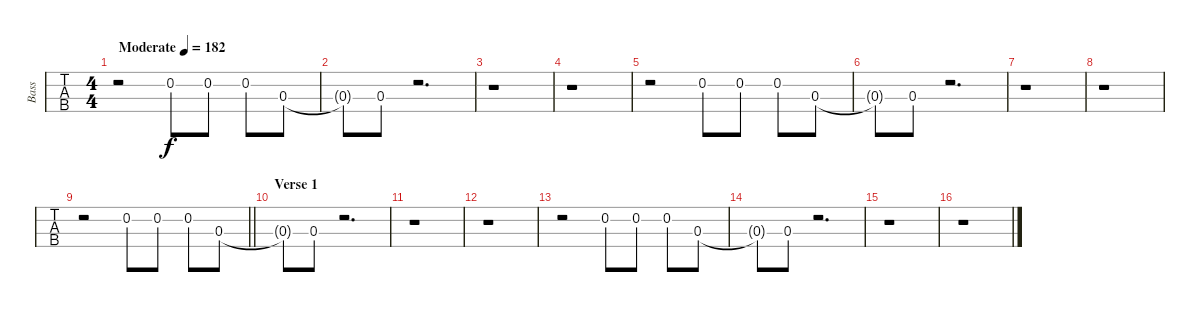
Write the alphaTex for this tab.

\track ("Bass" "Bass") {instrument electricbasspick}
\staff {tabs}
\tuning (G2 D2 A1 E1) {hide}
\ts (4 4)
\tempo (182 "Moderate")
\clef f4
\ks c
r.2{dy f instrument electricbasspick} 0.2.8 0.2.8 0.2.8 0.3.8 |
0.3{t}.8 0.3.8 r.2{d} |
r.1 |
r.1 |
r.2 0.2.8 0.2.8 0.2.8 0.3.8 |
0.3{t}.8 0.3.8 r.2{d} |
r.1 |
r.1 |
\barLineRight lightlight
r.2 0.2.8 0.2.8 0.2.8 0.3.8 |
\section ("" "Verse 1")
0.3{t}.8 0.3.8 r.2{d} |
r.1 |
r.1 |
r.2 0.2.8 0.2.8 0.2.8 0.3.8 |
0.3{t}.8 0.3.8 r.2{d} |
r.1 |
r.1
